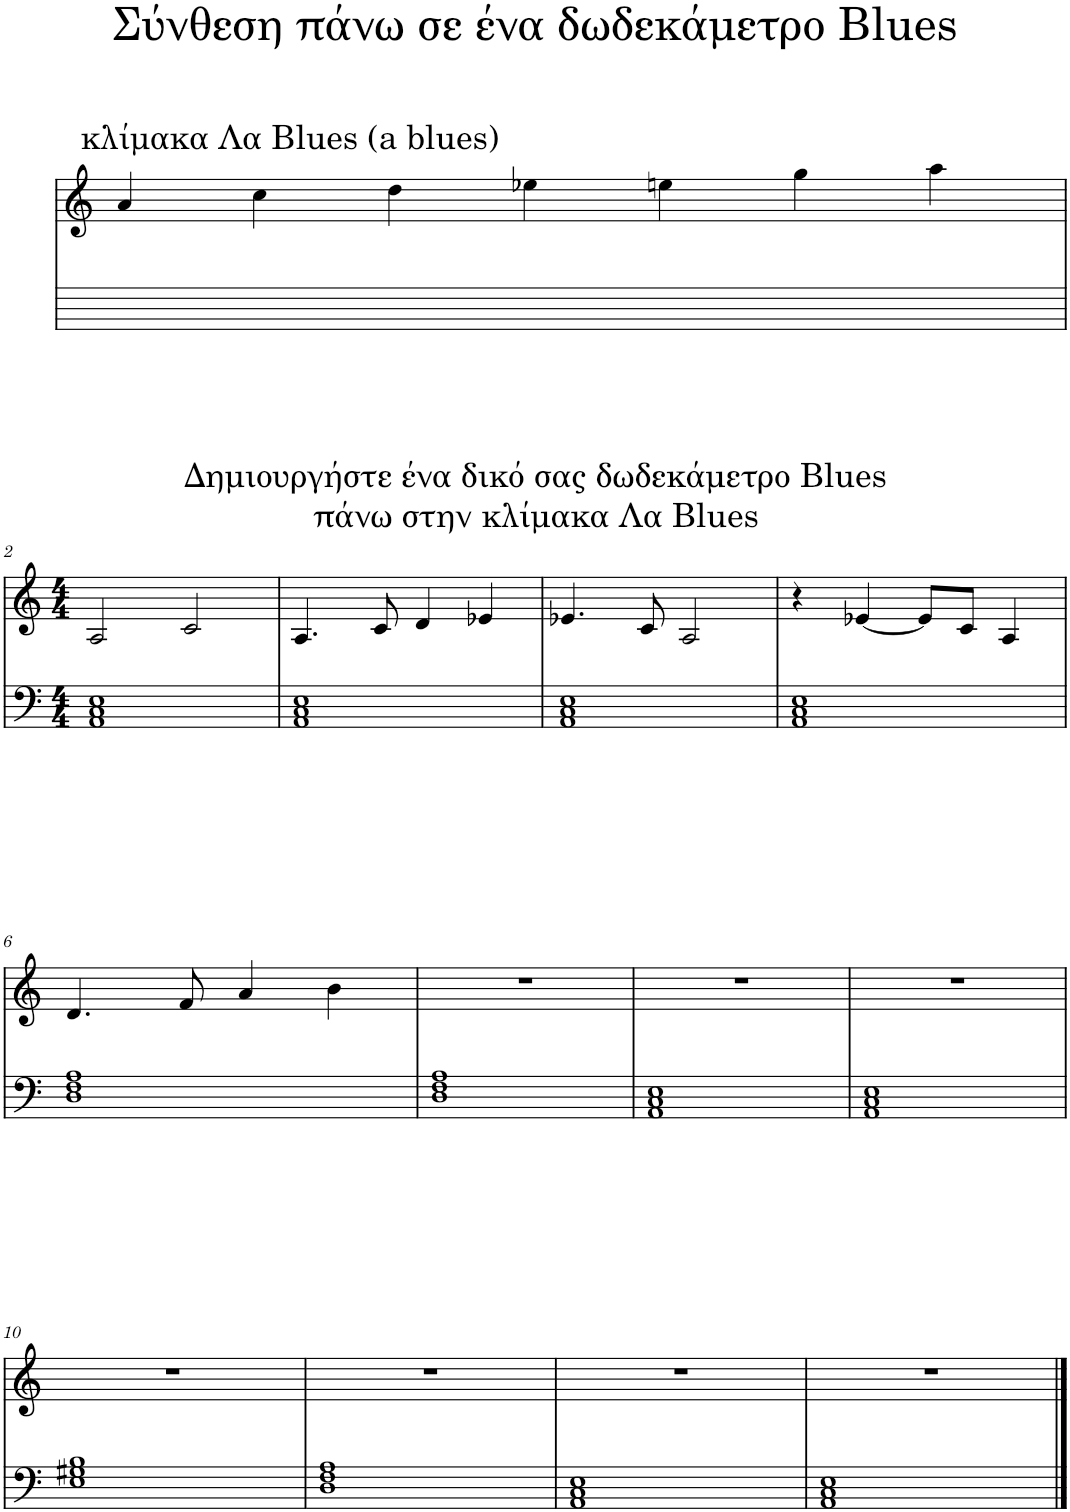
**kern	**kern
*part1	*part1
*staff2	*staff1
*I"Piano	*
*I'Pno.	*
*clefF4	*clefG2
*k[]	*k[]
*M7/4	*M7/4
=1	=1
1..ryy	4a/
.	4cc\
.	4dd\
.	4ee-X\
.	4een\
.	4gg\
.	4aa\
!!LO:LB:g=z
=2	=2
*M4/4	*M4/4
1AA 1C 1E	2A/
.	2c/
=3	=3
1AA 1C 1E	4.A/
.	8c/
.	4d/
.	4e-X/
=4	=4
1AA 1C 1E	4.e-X/
.	8c/
.	2A/
=5	=5
1AA 1C 1E	4r
.	[4e-X/
.	8e-/L]
.	8c/J
.	4A/
!!LO:LB:g=z
=6	=6
1D 1F 1A	4.d/
.	8f/
.	4a/
.	4b\
=7	=7
1D 1F 1A	1r
=8	=8
1AA 1C 1E	1r
=9	=9
1AA 1C 1E	1r
!!LO:LB:g=z
=10	=10
1E 1G#X 1B	1r
=11	=11
1D 1F 1A	1r
=12	=12
1AA 1C 1E	1r
=13	=13
1AA 1C 1E	1r
==	==
*-	*-
